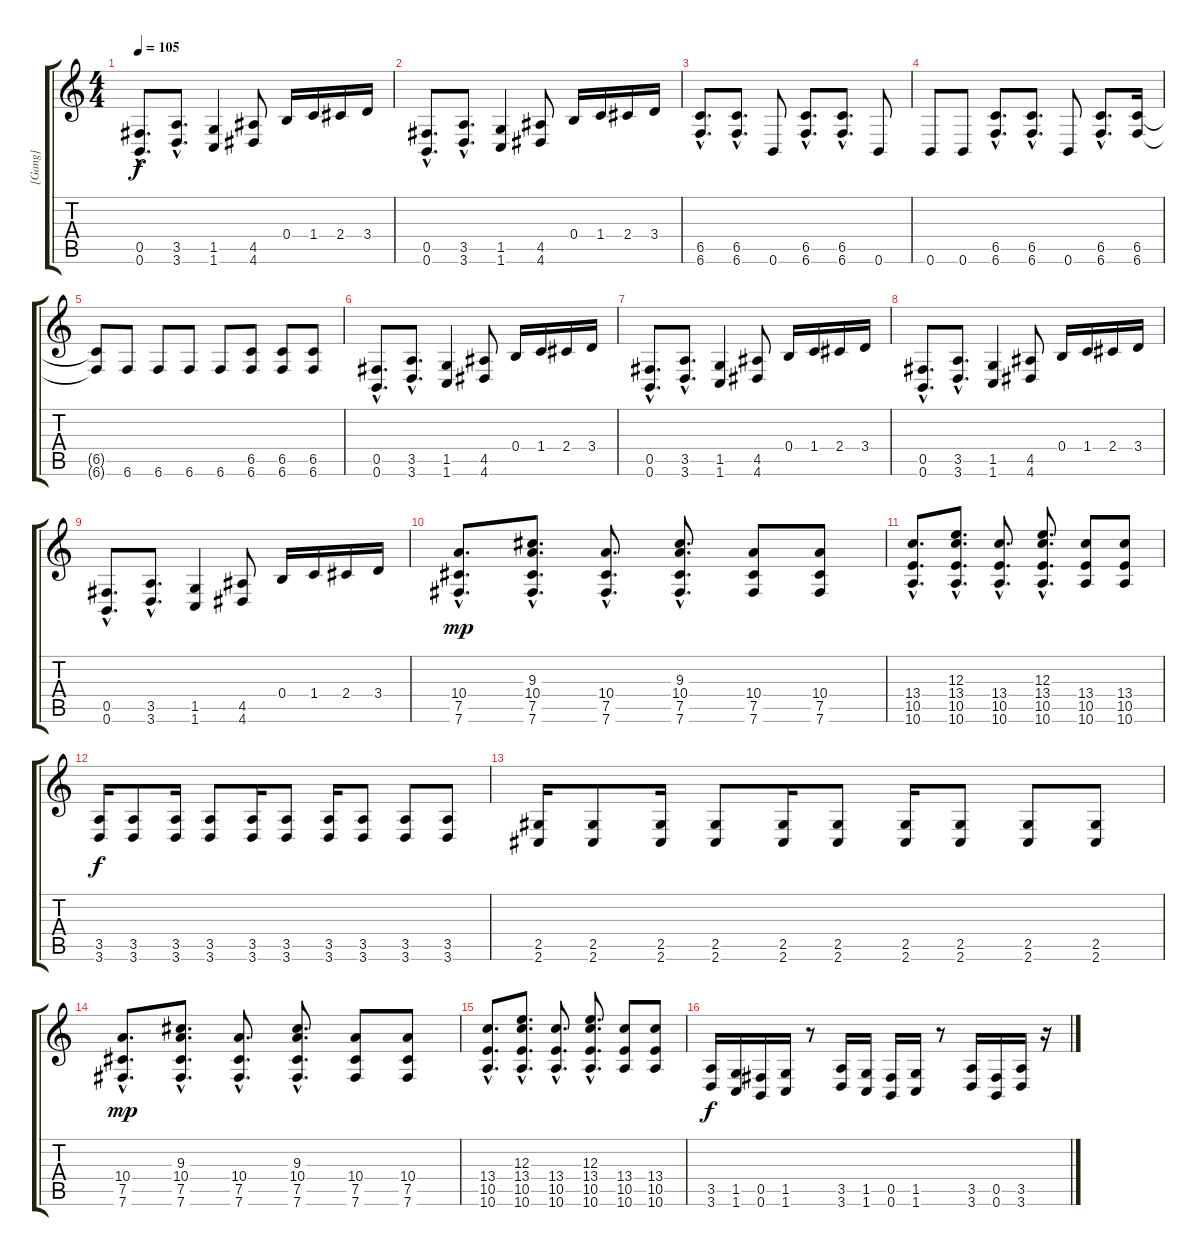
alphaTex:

\track ("[Gang]" "[Gang]") {instrument distortionguitar}
\staff {score tabs}
\tuning (Db4 Ab3 E3 B2 Gb2 B1) {hide}
\ts (4 4)
\tempo 105
\clef g2
\ks c
(0.5{hac} 0.6{hac}).8{d dy f} (3.5{hac} 3.6{hac}).8{d} (1.5 1.6).4 (4.5 4.6).8 0.4.16 1.4.16 2.4.16 3.4.16 |
(0.5{hac} 0.6{hac}).8{d} (3.5{hac} 3.6{hac}).8{d} (1.5 1.6).4 (4.5 4.6).8 0.4.16 1.4.16 2.4.16 3.4.16 |
(6.5{hac} 6.6{hac}).8{d} (6.5{hac} 6.6{hac}).8{d} 0.6.8 (6.5{hac} 6.6{hac}).8{d} (6.5{hac} 6.6{hac}).8{d} 0.6.8 |
0.6.8 0.6.8 (6.5{hac} 6.6{hac}).8{d} (6.5{hac} 6.6{hac}).8{d} 0.6.8 (6.5{hac} 6.6{hac}).8{d} (6.5 6.6).16 |
(6.5{t} 6.6{t}).8 6.6.8 6.6.8 6.6.8 6.6.8 (6.5 6.6).8 (6.5 6.6).8 (6.5 6.6).8 |
(0.5{hac} 0.6{hac}).8{d} (3.5{hac} 3.6{hac}).8{d} (1.5 1.6).4 (4.5 4.6).8 0.4.16 1.4.16 2.4.16 3.4.16 |
(0.5{hac} 0.6{hac}).8{d} (3.5{hac} 3.6{hac}).8{d} (1.5 1.6).4 (4.5 4.6).8 0.4.16 1.4.16 2.4.16 3.4.16 |
(0.5{hac} 0.6{hac}).8{d} (3.5{hac} 3.6{hac}).8{d} (1.5 1.6).4 (4.5 4.6).8 0.4.16 1.4.16 2.4.16 3.4.16 |
(0.5{hac} 0.6{hac}).8{d} (3.5{hac} 3.6{hac}).8{d} (1.5 1.6).4 (4.5 4.6).8 0.4.16 1.4.16 2.4.16 3.4.16 |
(10.4{hac} 7.5{hac} 7.6{hac}).8{d dy mp} (9.3{hac} 10.4{hac} 7.5{hac} 7.6{hac}).8{d} (10.4{hac} 7.5{hac} 7.6{hac}).8{d} (9.3{hac} 10.4{hac} 7.5{hac} 7.6{hac}).8{d} (10.4 7.5 7.6).8 (10.4 7.5 7.6).8 |
(13.4{hac} 10.5{hac} 10.6{hac}).8{d} (12.3{hac} 13.4{hac} 10.5{hac} 10.6{hac}).8{d} (13.4{hac} 10.5{hac} 10.6{hac}).8{d} (12.3{hac} 13.4{hac} 10.5{hac} 10.6{hac}).8{d} (13.4 10.5 10.6).8 (13.4 10.5 10.6).8 |
(3.5 3.6).16{dy f} (3.5 3.6).8 (3.5 3.6).16 (3.5 3.6).8 (3.5 3.6).16 (3.5 3.6).8 (3.5 3.6).16 (3.5 3.6).8 (3.5 3.6).8 (3.5 3.6).8 |
(2.5 2.6).16 (2.5 2.6).8 (2.5 2.6).16 (2.5 2.6).8 (2.5 2.6).16 (2.5 2.6).8 (2.5 2.6).16 (2.5 2.6).8 (2.5 2.6).8 (2.5 2.6).8 |
(10.4{hac} 7.5{hac} 7.6{hac}).8{d dy mp} (9.3{hac} 10.4{hac} 7.5{hac} 7.6{hac}).8{d} (10.4{hac} 7.5{hac} 7.6{hac}).8{d} (9.3{hac} 10.4{hac} 7.5{hac} 7.6{hac}).8{d} (10.4 7.5 7.6).8 (10.4 7.5 7.6).8 |
(13.4{hac} 10.5{hac} 10.6{hac}).8{d} (12.3{hac} 13.4{hac} 10.5{hac} 10.6{hac}).8{d} (13.4{hac} 10.5{hac} 10.6{hac}).8{d} (12.3{hac} 13.4{hac} 10.5{hac} 10.6{hac}).8{d} (13.4 10.5 10.6).8 (13.4 10.5 10.6).8 |
(3.5 3.6).16{dy f} (1.5 1.6).16 (0.5 0.6).16 (1.5 1.6).16 r.8 (3.5 3.6).16 (1.5 1.6).16 (0.5 0.6).16 (1.5 1.6).16 r.8 (3.5 3.6).16 (0.5 0.6).16 (3.5 3.6).16 r.16
